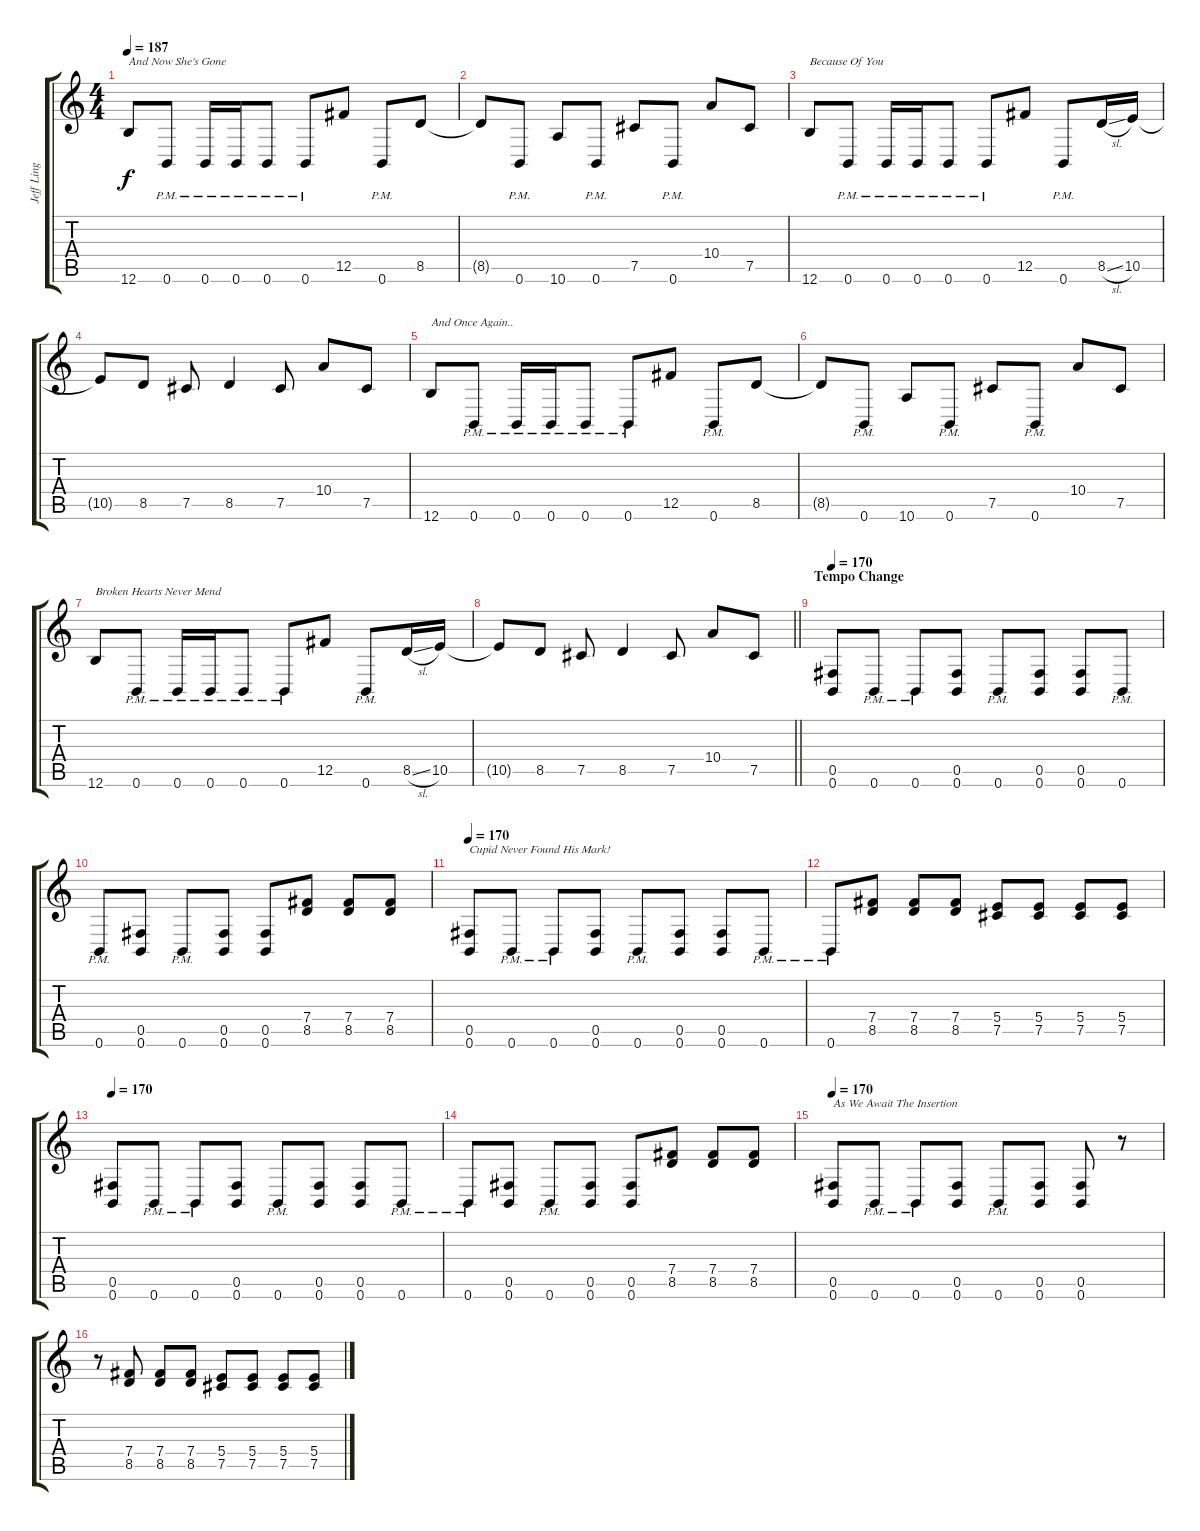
\track ("Jeff Ling" "Jeff Ling") {instrument distortionguitar}
\staff {score tabs}
\tuning (Db4 Ab3 E3 B2 Gb2 B1) {hide}
\ts (4 4)
\tempo 187
\clef g2
\ks c
12.6.8{txt "And Now She's Gone" dy f} 0.6{pm}.8 0.6{pm}.16 0.6{pm}.16 0.6{pm}.8 0.6{pm}.8 12.5.8 0.6{pm}.8 8.5.8 |
8.5{t}.8 0.6{pm}.8 10.6.8 0.6{pm}.8 7.5.8 0.6{pm}.8 10.4.8 7.5.8 |
12.6.8{txt "Because Of You"} 0.6{pm}.8 0.6{pm}.16 0.6{pm}.16 0.6{pm}.8 0.6{pm}.8 12.5.8 0.6{pm}.8 8.5{sl}.16 10.5.16 |
10.5{t}.8 8.5.8 7.5.8 8.5.4 7.5.8 10.4.8 7.5.8 |
12.6.8{txt "And Once Again.."} 0.6{pm}.8 0.6{pm}.16 0.6{pm}.16 0.6{pm}.8 0.6{pm}.8 12.5.8 0.6{pm}.8 8.5.8 |
8.5{t}.8 0.6{pm}.8 10.6.8 0.6{pm}.8 7.5.8 0.6{pm}.8 10.4.8 7.5.8 |
12.6.8{txt "Broken Hearts Never Mend"} 0.6{pm}.8 0.6{pm}.16 0.6{pm}.16 0.6{pm}.8 0.6{pm}.8 12.5.8 0.6{pm}.8 8.5{sl}.16 10.5.16 |
\barLineRight lightlight
10.5{t}.8 8.5.8 7.5.8 8.5.4 7.5.8 10.4.8 7.5.8 |
\section ("" "Tempo Change")
\tempo 170
(0.5 0.6).8 0.6{pm}.8 0.6{pm}.8 (0.5 0.6).8 0.6{pm}.8 (0.5 0.6).8 (0.5 0.6).8 0.6{pm}.8 |
0.6{pm}.8 (0.5 0.6).8 0.6{pm}.8 (0.5 0.6).8 (0.5 0.6).8 (7.4 8.5).8 (7.4 8.5).8 (7.4 8.5).8 |
\tempo 170
(0.5 0.6).8{txt "Cupid Never Found His Mark!"} 0.6{pm}.8 0.6{pm}.8 (0.5 0.6).8 0.6{pm}.8 (0.5 0.6).8 (0.5 0.6).8 0.6{pm}.8 |
0.6{pm}.8 (7.4 8.5).8 (7.4 8.5).8 (7.4 8.5).8 (5.4 7.5).8 (5.4 7.5).8 (5.4 7.5).8 (5.4 7.5).8 |
\tempo 170
(0.5 0.6).8 0.6{pm}.8 0.6{pm}.8 (0.5 0.6).8 0.6{pm}.8 (0.5 0.6).8 (0.5 0.6).8 0.6{pm}.8 |
0.6{pm}.8 (0.5 0.6).8 0.6{pm}.8 (0.5 0.6).8 (0.5 0.6).8 (7.4 8.5).8 (7.4 8.5).8 (7.4 8.5).8 |
\tempo 170
(0.5 0.6).8{txt "As We Await The Insertion "} 0.6{pm}.8 0.6{pm}.8 (0.5 0.6).8 0.6{pm}.8 (0.5 0.6).8 (0.5 0.6).8 r.8 |
r.8 (7.4 8.5).8 (7.4 8.5).8 (7.4 8.5).8 (5.4 7.5).8 (5.4 7.5).8 (5.4 7.5).8 (5.4 7.5).8
